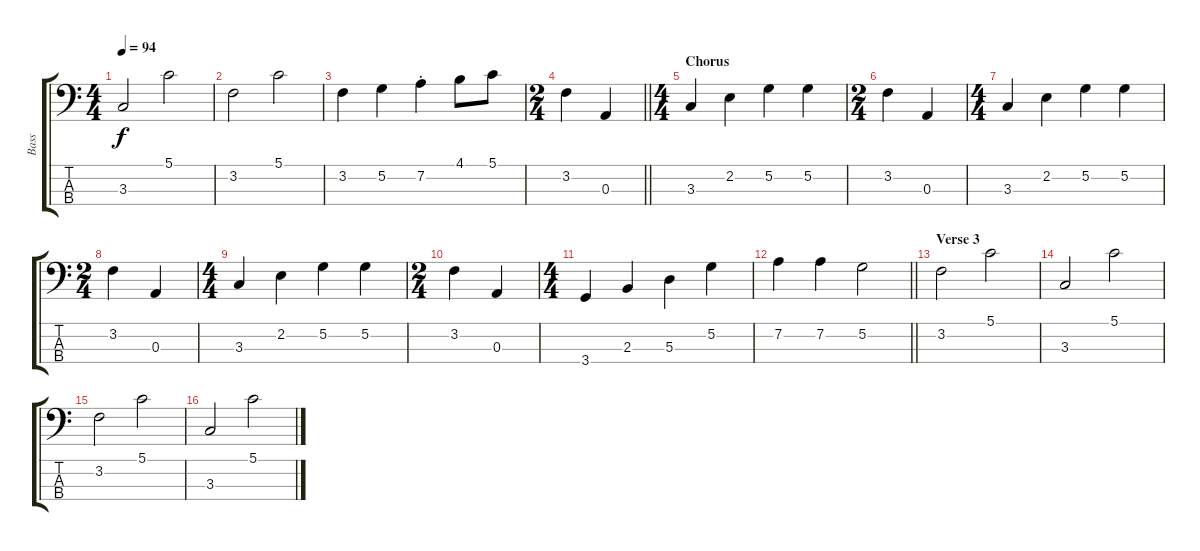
\track ("Bass" "Bass") {instrument electricbassfinger}
\staff {score tabs}
\tuning (G2 D2 A1 E1) {hide}
\ts (4 4)
\tempo 94
\clef f4
\ks c
3.3.2{dy f} 5.1.2 |
3.2.2 5.1.2 |
3.2.4 5.2.4 7.2{st}.4 4.1.8 5.1.8 |
\ts (2 4)
\barLineRight lightlight
3.2.4 0.3.4 |
\ts (4 4)
\section ("" "Chorus")
3.3.4 2.2.4 5.2.4 5.2.4 |
\ts (2 4)
3.2.4 0.3.4 |
\ts (4 4)
3.3.4 2.2.4 5.2.4 5.2.4 |
\ts (2 4)
3.2.4 0.3.4 |
\ts (4 4)
3.3.4 2.2.4 5.2.4 5.2.4 |
\ts (2 4)
3.2.4 0.3.4 |
\ts (4 4)
3.4.4 2.3.4 5.3.4 5.2.4 |
\barLineRight lightlight
7.2.4 7.2.4 5.2.2 |
\section ("" "Verse 3")
3.2.2 5.1.2 |
3.3.2 5.1.2 |
3.2.2 5.1.2 |
3.3.2 5.1.2
